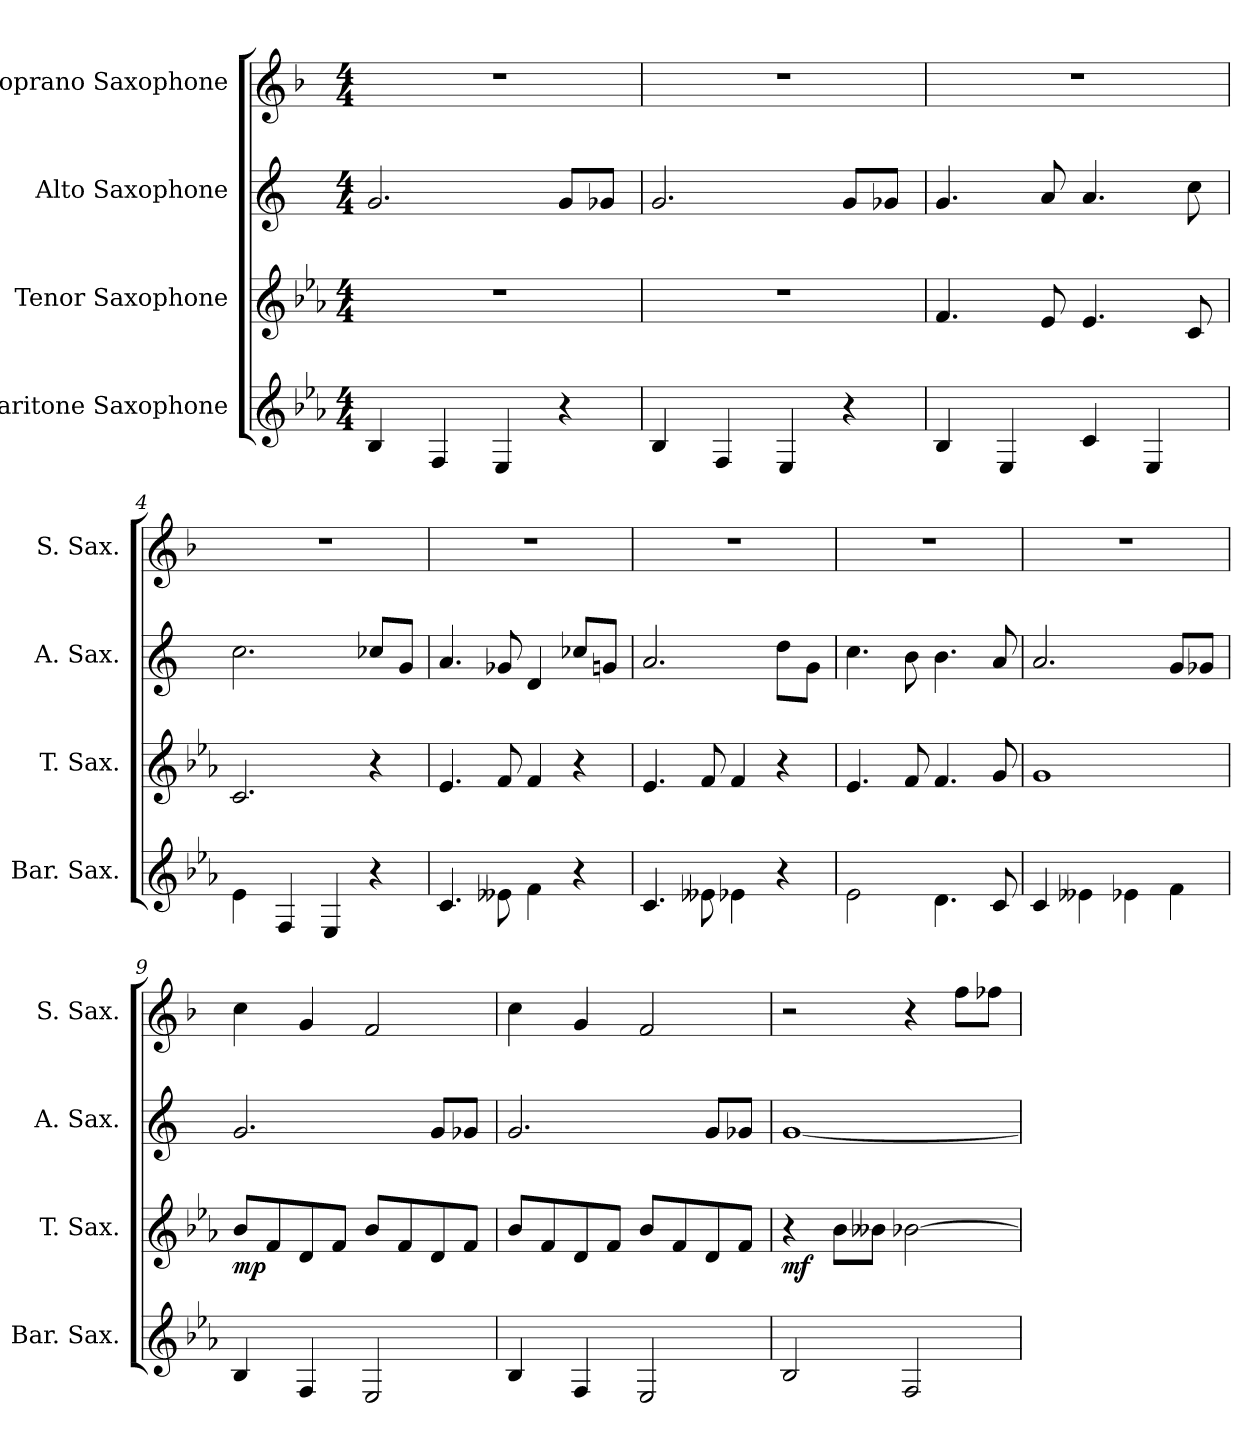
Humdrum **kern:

**kern	**kern	**dynam	**kern	**kern
*part4	*part3	*part3	*part2	*part1
*staff4	*staff3	*staff3	*staff2	*staff1
*I"Baritone Saxophone	*I"Tenor Saxophone	*	*I"Alto Saxophone	*I"Soprano Saxophone
*I'Bar. Sax.	*I'T. Sax.	*	*I'A. Sax.	*I'S. Sax.
*clefG2	*clefG2	*	*clefG2	*clefG2
*ITrd12c21	*ITrd8c14	*	*ITrd5c9	*ITrd1c2
*k[b-e-a-]	*k[b-e-a-]	*	*k[b-e-a-]	*k[b-e-a-]
*M4/4	*M4/4	*	*M4/4	*M4/4
*MM84	*MM84	*	*MM84	*MM84
=1	=1	=1	=1	=1
4BB-/	1r	.	2.B-/	1r
4FF/	.	.	.	.
4EE-/	.	.	.	.
4r	.	.	8B-/L	.
.	.	.	8B--X/J	.
=2	=2	=2	=2	=2
4BB-/	1r	.	2.B-/	1r
4FF/	.	.	.	.
4EE-/	.	.	.	.
4r	.	.	8B-/L	.
.	.	.	8B--X/J	.
=3	=3	=3	=3	=3
4BB-/	4.F/	.	4.B-/	1r
4EE-/	.	.	.	.
.	8E-/	.	8c/	.
4C/	4.E-/	.	4.c/	.
4EE-/	.	.	.	.
.	8C/	.	8e-\	.
=4	=4	=4	=4	=4
4E-\	2.C/	.	2.e-\	1r
4FF/	.	.	.	.
4EE-/	.	.	.	.
4r	4r	.	8e--X/L	.
.	.	.	8B-/J	.
=5	=5	=5	=5	=5
4.C/	4.E-/	.	4.c/	1r
8E--X\	8F/	.	8B--X/	.
4F\	4F/	.	4F/	.
4r	4r	.	8e--X/L	.
.	.	.	8B-X/J	.
!!LO:LB:g=z
=6	=6	=6	=6	=6
4.C/	4.E-/	.	2.c/	1r
8E--X\	8F/	.	.	.
4E-X\	4F/	.	.	.
4r	4r	.	8f\L	.
.	.	.	8B-\J	.
=7	=7	=7	=7	=7
2E-\	4.E-/	.	4.e-\	1r
.	8F/	.	8d\	.
4.D\	4.F/	.	4.d\	.
8C/	8G/	.	8c/	.
=8	=8	=8	=8	=8
4C/	1G	.	2.c/	1r
4E--X\	.	.	.	.
4E-X\	.	.	.	.
4F\	.	.	8B-/L	.
.	.	.	8B--X/J	.
=9	=9	=9	=9	=9
!	!	!LO:DY:b	!	!
4BB-/	8B-/L	mp	2.B-/	4b-\
.	8F/	.	.	.
4FF/	8D/	.	.	4f/
.	8F/J	.	.	.
2EE-/	8B-/L	.	.	2e-/
.	8F/	.	.	.
.	8D/	.	8B-/L	.
.	8F/J	.	8B--X/J	.
=10	=10	=10	=10	=10
4BB-/	8B-/L	.	2.B-/	4b-\
.	8F/	.	.	.
4FF/	8D/	.	.	4f/
.	8F/J	.	.	.
2EE-/	8B-/L	.	.	2e-/
.	8F/	.	.	.
.	8D/	.	8B-/L	.
.	8F/J	.	8B--X/J	.
!!LO:PB:g=z
=11	=11	=11	=11	=11
!	!	!LO:DY:b	!	!
2BB-/	4r	mf	[1B-	2r
.	8B-\L	.	.	.
.	8B--X\J	.	.	.
2FF/	[2B-X\	.	.	4r
.	.	.	.	8ee-\L
.	.	.	.	8ee--X\J
=	=	=	=	=
*-	*-	*-	*-	*-
